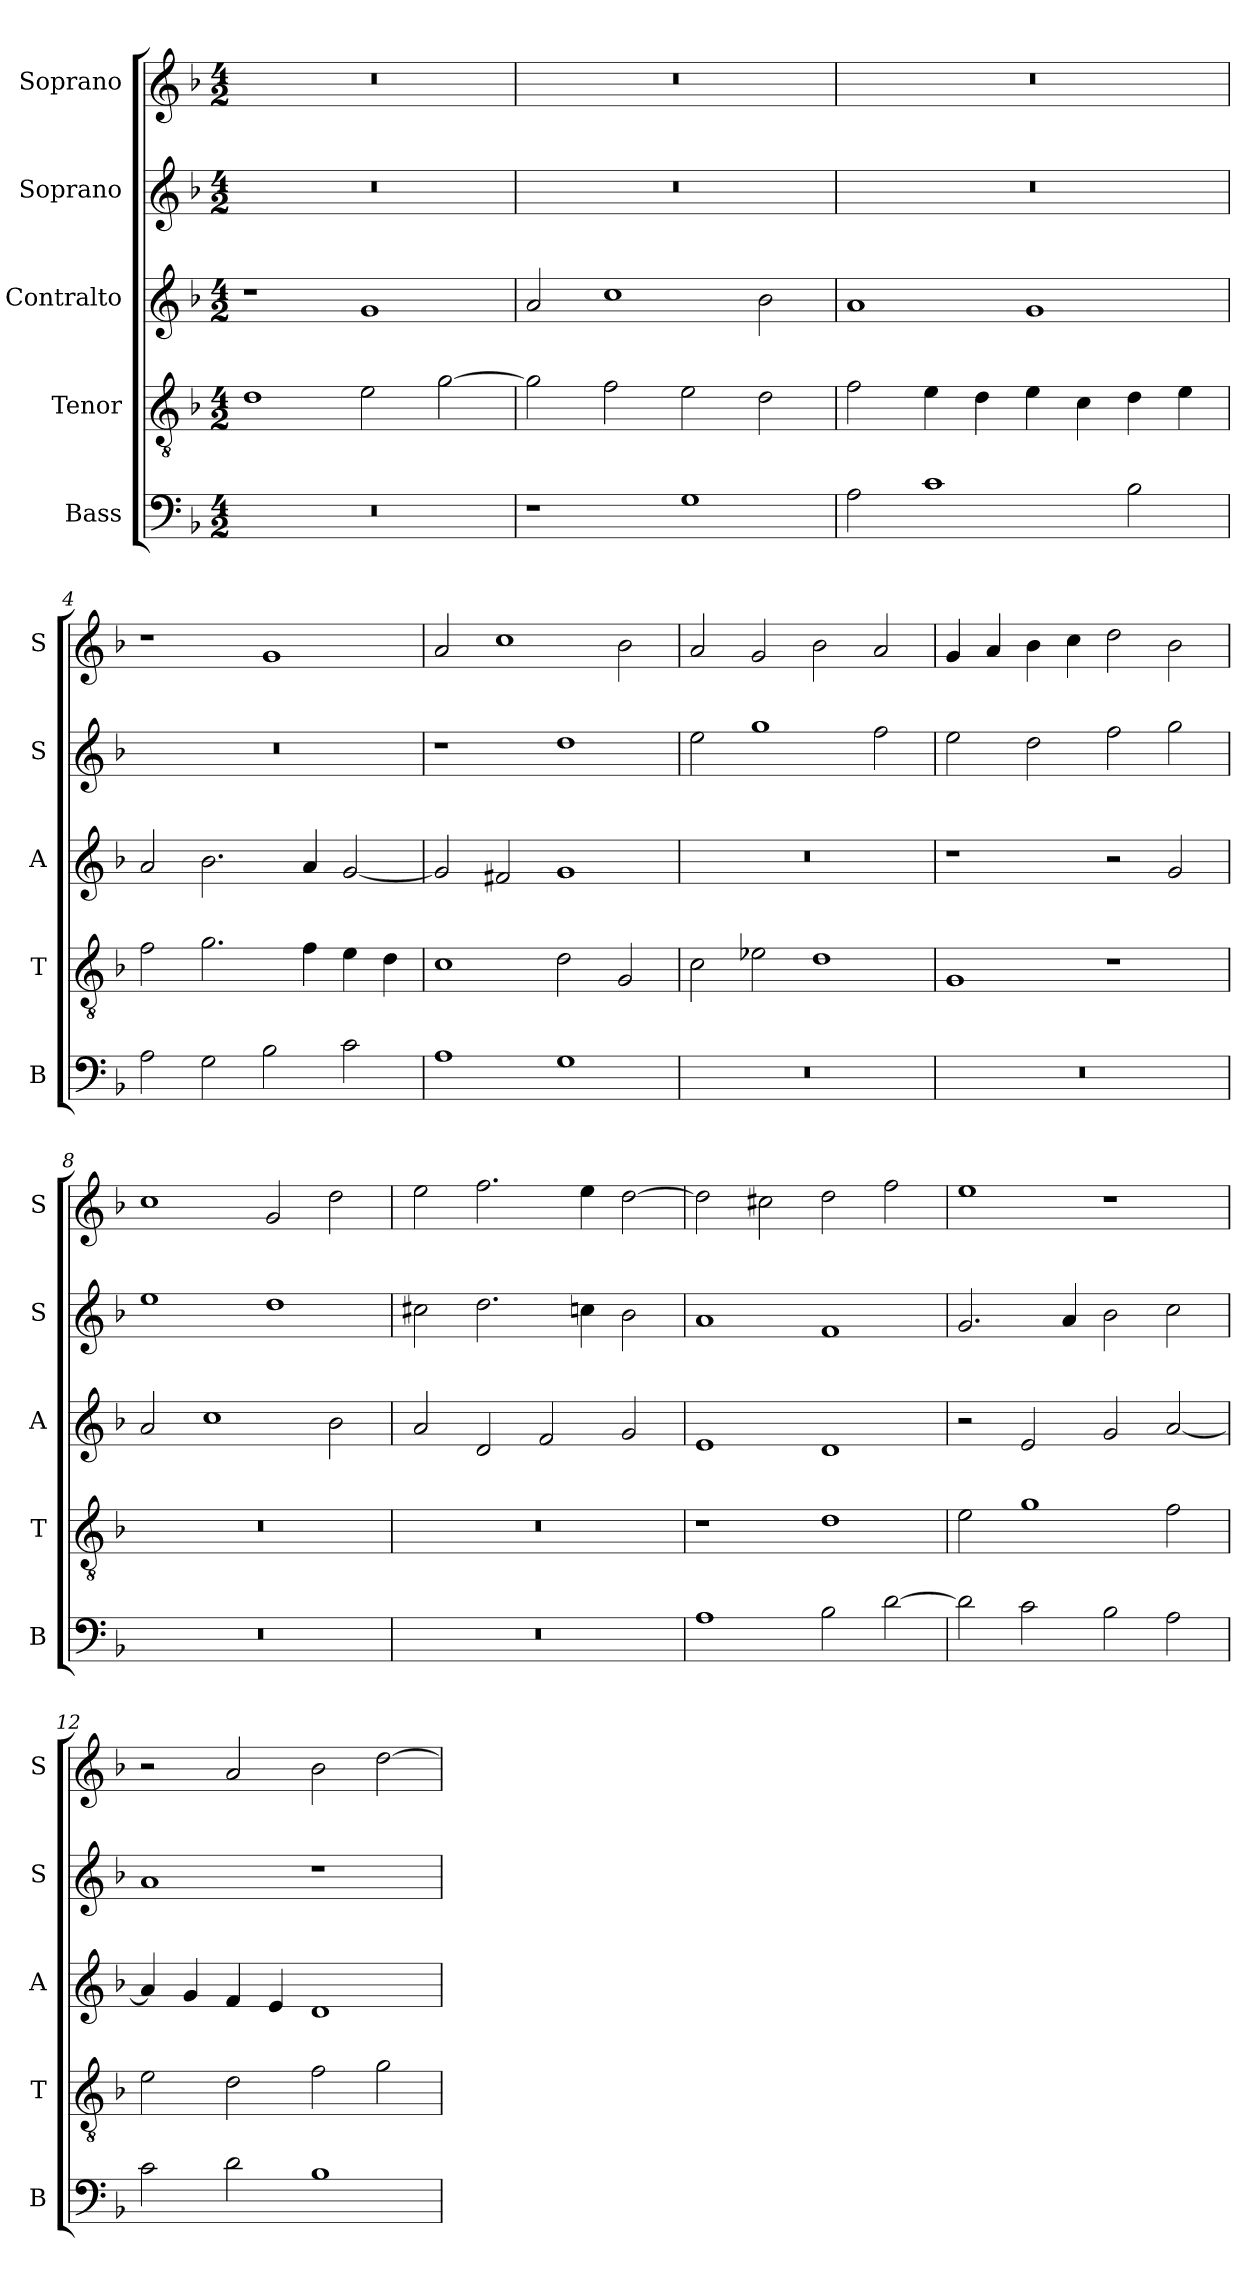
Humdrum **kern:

**kern	**kern	**kern	**kern	**kern
*part5	*part4	*part3	*part2	*part1
*staff5	*staff4	*staff3	*staff2	*staff1
*I"Bass	*I"Tenor	*I"Contralto	*I"Soprano	*I"Soprano
*I'B	*I'T	*I'A	*I'S	*I'S
*clefF4	*clefGv2	*clefG2	*clefG2	*clefG2
*k[b-]	*k[b-]	*k[b-]	*k[b-]	*k[b-]
*G:dor	*G:dor	*G:dor	*G:dor	*G:dor
*M4/2	*M4/2	*M4/2	*M4/2	*M4/2
=1	=1	=1	=1	=1
0r	1d	1r	0r	0r
.	2e	1g	.	.
.	[2g	.	.	.
=2	=2	=2	=2	=2
1r	2g]	2a	0r	0r
.	2f	1cc	.	.
1G	2e	.	.	.
.	2d	2b-	.	.
=3	=3	=3	=3	=3
2A	2f	1a	0r	0r
1c	4e	.	.	.
.	4d	.	.	.
.	4e	1g	.	.
.	4c	.	.	.
2B-	4d	.	.	.
.	4e	.	.	.
=4	=4	=4	=4	=4
2A	2f	2a	0r	1r
2G	2.g	2.b-	.	.
2B-	.	.	.	1g
.	4f	4a	.	.
2c	4e	[2g	.	.
.	4d	.	.	.
=5	=5	=5	=5	=5
1A	1c	2g]	1r	2a
.	.	2f#X	.	1cc
1G	2d	1g	1dd	.
.	2G	.	.	2b-
=6	=6	=6	=6	=6
0r	2c	0r	2ee	2a
.	2e-X	.	1gg	2g
.	1d	.	.	2b-
.	.	.	2ff	2a
=7	=7	=7	=7	=7
0r	1G	1r	2ee	4g
.	.	.	.	4a
.	.	.	2dd	4b-
.	.	.	.	4cc
.	1r	2r	2ff	2dd
.	.	2g	2gg	2b-
=8	=8	=8	=8	=8
0r	0r	2a	1ee	1cc
.	.	1cc	.	.
.	.	.	1dd	2g
.	.	2b-	.	2dd
=9	=9	=9	=9	=9
0r	0r	2a	2cc#X	2ee
.	.	2d	2.dd	2.ff
.	.	2f	.	.
.	.	.	4ccn	4ee
.	.	2g	2b-	[2dd
=10	=10	=10	=10	=10
1A	1r	1e	1a	2dd]
.	.	.	.	2cc#X
2B-	1d	1d	1f	2dd
[2d	.	.	.	2ff
=11	=11	=11	=11	=11
2d]	2e	2r	2.g	1ee
2c	1g	2e	.	.
.	.	.	4a	.
2B-	.	2g	2b-	1r
2A	2f	[2a	2cc	.
=12	=12	=12	=12	=12
2c	2e	4a]	1a	2r
.	.	4g	.	.
2d	2d	4f	.	2a
.	.	4e	.	.
1B-	2f	1d	1r	2b-
.	2g	.	.	[2dd
=	=	=	=	=
*-	*-	*-	*-	*-
